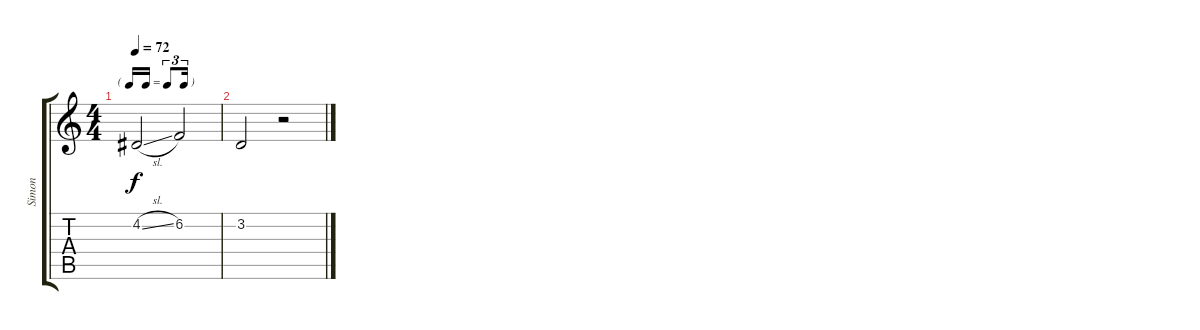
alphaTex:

\track ("Simon" "Simon") {instrument synthvoice}
\staff {score tabs}
\tuning (E4 B3 G3 D3 A2 E2) {hide}
\ts (4 4)
\tf triplet16th
\tempo 72
\clef g2
\ks c
4.2{sl}.2{dy f} 6.2.2 |
3.2.2 r.2
